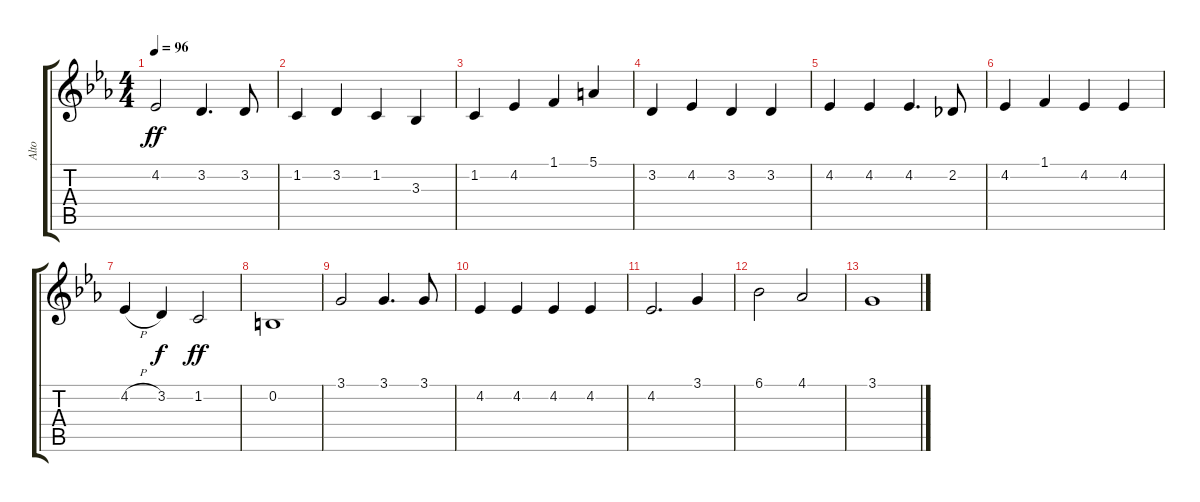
\track ("Alto" "Alto") {instrument lead6voice}
\staff {score tabs}
\tuning (E4 B3 G3 D3 A2 E2) {hide}
\ts (4 4)
\tempo 96
\clef g2
\ks eb
4.2.2{dy ff} 3.2.4{d} 3.2.8 |
1.2.4 3.2.4 1.2.4 3.3.4 |
1.2.4 4.2.4 1.1.4 5.1.4 |
3.2.4 4.2.4 3.2.4 3.2.4 |
4.2.4 4.2.4 4.2.4{d} 2.2.8 |
4.2.4 1.1.4 4.2.4 4.2.4 |
4.2{h}.4 3.2.4{dy f} 1.2.2{dy ff} |
0.2.1 |
3.1.2 3.1.4{d} 3.1.8 |
4.2.4 4.2.4 4.2.4 4.2.4 |
4.2.2{d} 3.1.4 |
6.1.2 4.1.2 |
3.1.1
